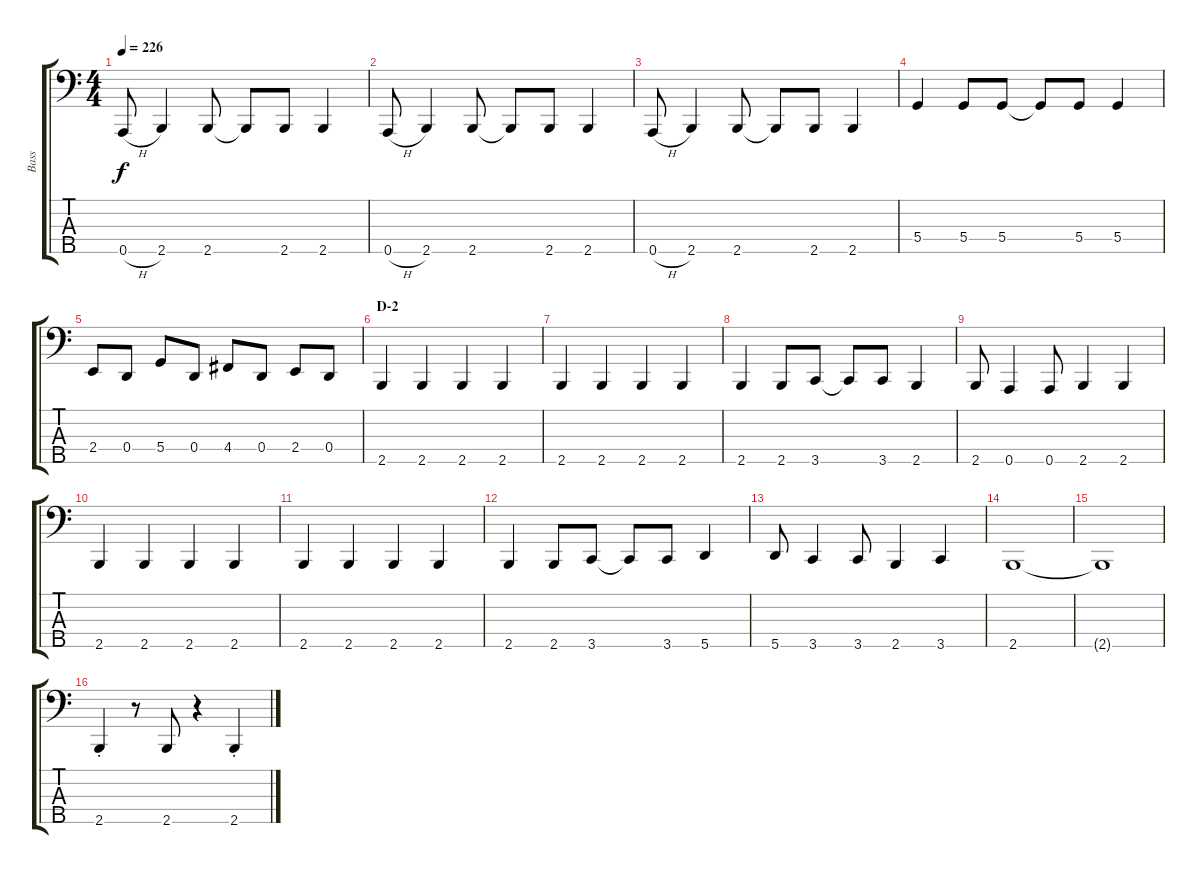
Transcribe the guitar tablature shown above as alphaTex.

\track ("Bass" "Bass") {instrument electricbasspick}
\staff {score tabs}
\tuning (G2 D2 A1 D1 A0) {hide}
\ts (4 4)
\tempo 226
\clef f4
\ks c
0.5{h}.8{dy f} 2.5.4 2.5.8 2.5{t}.8 2.5.8 2.5.4 |
0.5{h}.8 2.5.4 2.5.8 2.5{t}.8 2.5.8 2.5.4 |
0.5{h}.8 2.5.4 2.5.8 2.5{t}.8 2.5.8 2.5.4 |
5.4.4 5.4.8 5.4.8 5.4{t}.8 5.4.8 5.4.4 |
2.4.8 0.4.8 5.4.8 0.4.8 4.4.8 0.4.8 2.4.8 0.4.8 |
\section ("" "D-2")
2.5.4 2.5.4 2.5.4 2.5.4 |
2.5.4 2.5.4 2.5.4 2.5.4 |
2.5.4 2.5.8 3.5.8 3.5{t}.8 3.5.8 2.5.4 |
2.5.8 0.5.4 0.5.8 2.5.4 2.5.4 |
2.5.4 2.5.4 2.5.4 2.5.4 |
2.5.4 2.5.4 2.5.4 2.5.4 |
2.5.4 2.5.8 3.5.8 3.5{t}.8 3.5.8 5.5.4 |
5.5.8 3.5.4 3.5.8 2.5.4 3.5.4 |
2.5.1 |
2.5{t}.1 |
2.5{st}.4 r.8 2.5.8 r.4 2.5{st}.4
